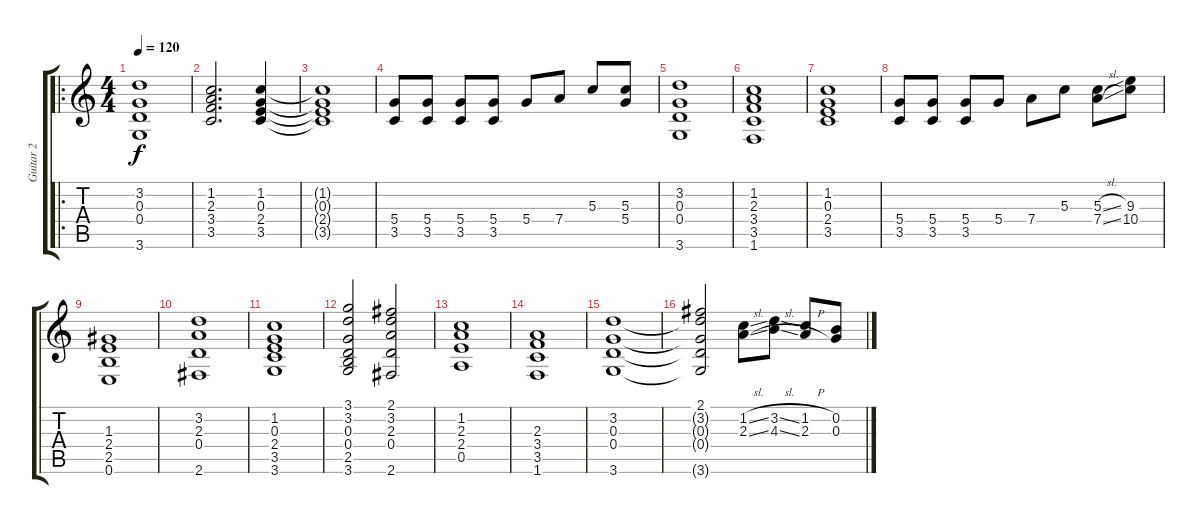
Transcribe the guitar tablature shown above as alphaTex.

\track ("Guitar 2" "Guitar 2") {instrument acousticguitarsteel}
\staff {score tabs}
\tuning (E4 B3 G3 D3 A2 E2) {hide}
\ro
\ts (4 4)
\tempo 120
\clef g2
\ks c
(3.2 0.3 0.4 3.6).1{dy f} |
(1.2 2.3 3.4 3.5).2{d} (1.2 0.3 2.4 3.5).4 |
(1.2{t} 0.3{t} 2.4{t} 3.5{t}).1 |
(5.4 3.5).8 (5.4 3.5).8 (5.4 3.5).8 (5.4 3.5).8 5.4.8 7.4.8 5.3.8 (5.3 5.4).8 |
(3.2 0.3 0.4 3.6).1 |
(1.2 2.3 3.4 3.5 1.6).1 |
(1.2 0.3 2.4 3.5).1 |
(5.4 3.5).8 (5.4 3.5).8 (5.4 3.5).8 5.4.8 7.4.8 5.3.8 (5.3{sl} 7.4{sl}).8 (9.3 10.4).8 |
(1.3 2.4 2.5 0.6).1 |
(3.2 2.3 0.4 2.6).1 |
(1.2 0.3 2.4 3.5 3.6).1 |
(3.1 3.2 0.3 0.4 2.5 3.6).2 (2.1 3.2 2.3 0.4 2.6).2 |
(1.2 2.3 2.4 0.5).1 |
(2.3 3.4 3.5 1.6).1 |
(3.2 0.3 0.4 3.6).1 |
(2.1 3.2{t} 0.3{t} 0.4{t} 3.6{t}).2 (1.2{sl} 2.3{sl}).8 (3.2{sl} 4.3{sl}).8 (1.2{h} 2.3{h}).8 (0.2 0.3).8
